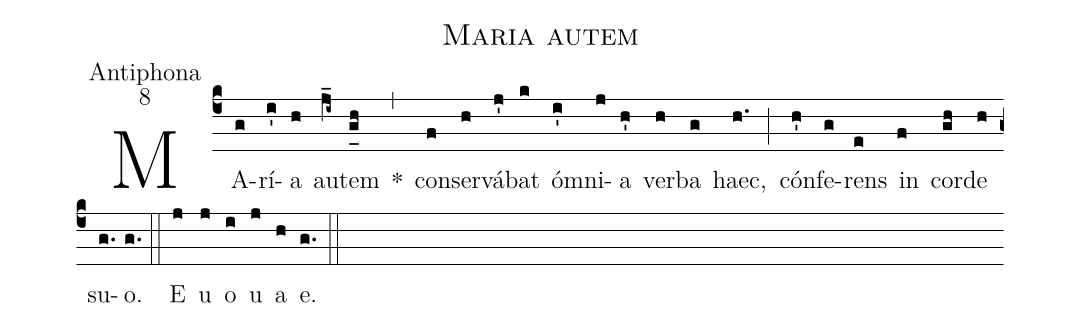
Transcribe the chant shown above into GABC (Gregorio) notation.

name:Maria autem;
office-part:Antiphona;
mode:8;
%%
(c4) MA(g)rí(i')a(h) au(j_i~)tem(g_[uh:l]h) *(,) con(f)ser(h)vá(j')bat(k) ó(i')mni(j)a(h') ver(h)ba(g) haec,(h.) (;) cón(h')fe(g)rens(e) in(f) cor(gh)de(h) su(g.)o.(g.) (::) <eu>E(j) u(j) o(i) u(j) a(h) e.</eu>(g.) (::)
